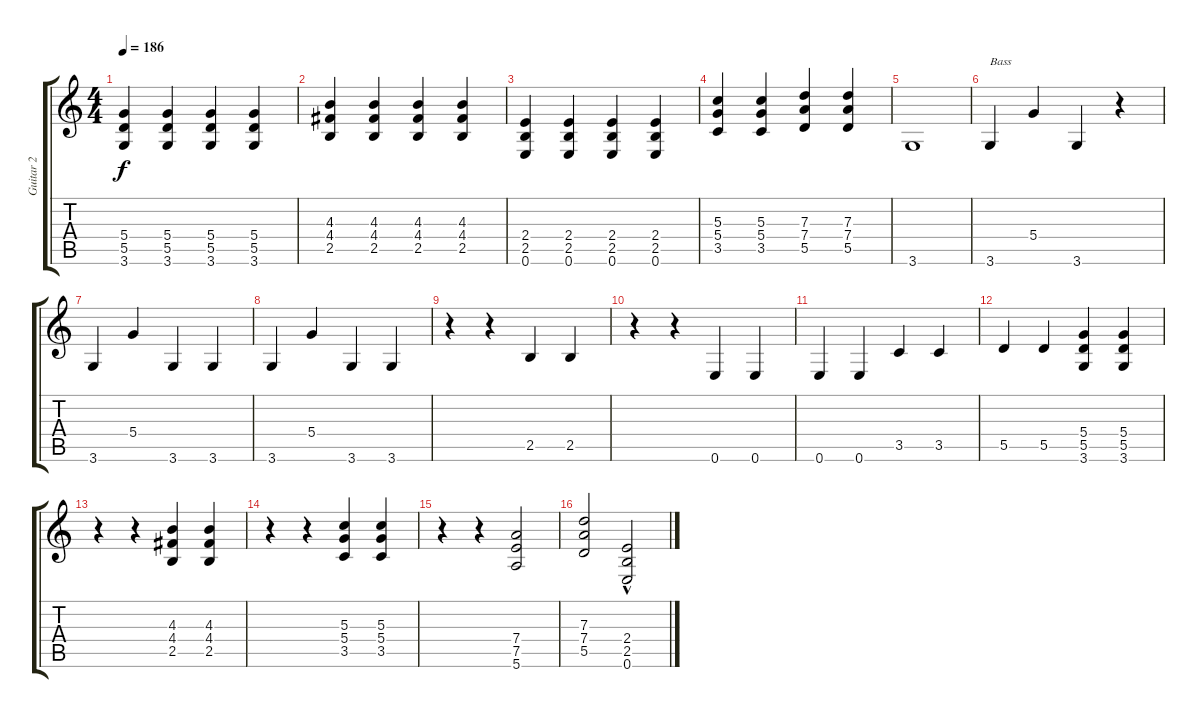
\track ("Guitar 2" "Guitar 2") {instrument distortionguitar}
\staff {score tabs}
\tuning (E4 B3 G3 D3 A2 E2) {hide}
\ts (4 4)
\tempo 186
\clef g2
\ks c
(5.4 5.5 3.6).4{dy f} (5.4 5.5 3.6).4 (5.4 5.5 3.6).4 (5.4 5.5 3.6).4 |
(4.3 4.4 2.5).4 (4.3 4.4 2.5).4 (4.3 4.4 2.5).4 (4.3 4.4 2.5).4 |
(2.4 2.5 0.6).4 (2.4 2.5 0.6).4 (2.4 2.5 0.6).4 (2.4 2.5 0.6).4 |
(5.3 5.4 3.5).4 (5.3 5.4 3.5).4 (7.3 7.4 5.5).4 (7.3 7.4 5.5).4 |
3.6.1{instrument electricbassfinger} |
3.6.4{txt "Bass "} 5.4.4 3.6.4 r.4 |
3.6.4 5.4.4 3.6.4 3.6.4 |
3.6.4 5.4.4 3.6.4 3.6.4 |
r.4 r.4 2.5.4 2.5.4 |
r.4 r.4 0.6.4 0.6.4 |
0.6.4 0.6.4 3.5.4 3.5.4 |
5.5.4 5.5.4 (5.4 5.5 3.6).4{instrument distortionguitar} (5.4 5.5 3.6).4 |
r.4 r.4 (4.3 4.4 2.5).4 (4.3 4.4 2.5).4 |
r.4 r.4 (5.3 5.4 3.5).4 (5.3 5.4 3.5).4 |
r.4 r.4 (7.4 7.5 5.6).2 |
(7.3 7.4 5.5).2 (2.4{hac} 2.5 0.6{hac}).2
